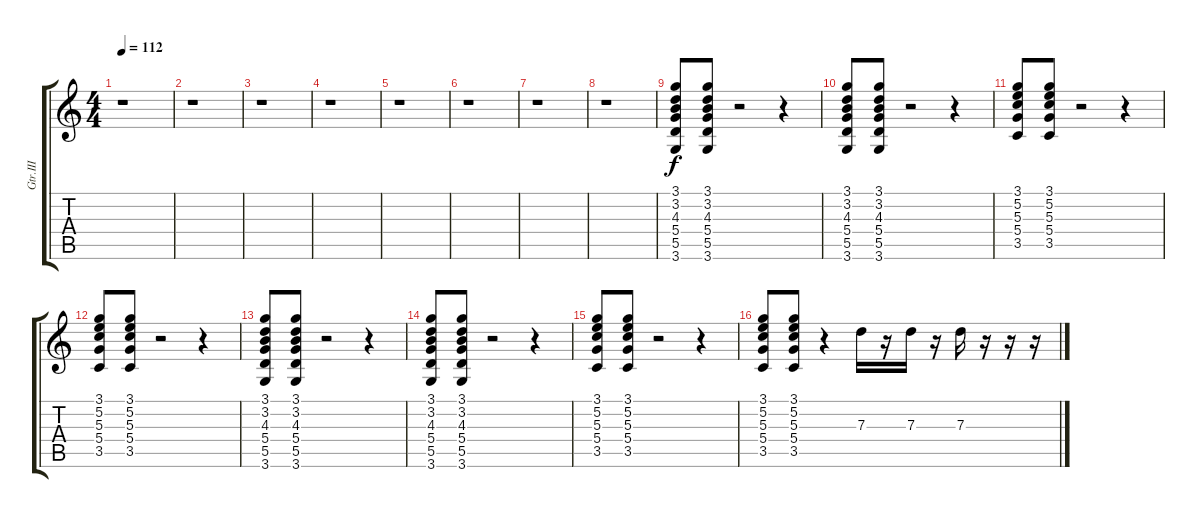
\track ("Gtr.III" "Gtr.III") {instrument distortionguitar}
\staff {score tabs}
\tuning (E4 B3 G3 D3 A2 E2) {hide}
\ts (4 4)
\tempo 112
\clef g2
\ks c
r.1{dy f instrument distortionguitar} |
r.1 |
r.1 |
r.1 |
r.1 |
r.1 |
r.1 |
r.1 |
(3.1 3.2 4.3 5.4 5.5 3.6).8 (3.1 3.2 4.3 5.4 5.5 3.6).8 r.2 r.4 |
(3.1 3.2 4.3 5.4 5.5 3.6).8 (3.1 3.2 4.3 5.4 5.5 3.6).8 r.2 r.4 |
(3.1 5.2 5.3 5.4 3.5).8 (3.1 5.2 5.3 5.4 3.5).8 r.2 r.4 |
(3.1 5.2 5.3 5.4 3.5).8 (3.1 5.2 5.3 5.4 3.5).8 r.2 r.4 |
(3.1 3.2 4.3 5.4 5.5 3.6).8 (3.1 3.2 4.3 5.4 5.5 3.6).8 r.2 r.4 |
(3.1 3.2 4.3 5.4 5.5 3.6).8 (3.1 3.2 4.3 5.4 5.5 3.6).8 r.2 r.4 |
(3.1 5.2 5.3 5.4 3.5).8 (3.1 5.2 5.3 5.4 3.5).8 r.2 r.4 |
(3.1 5.2 5.3 5.4 3.5).8 (3.1 5.2 5.3 5.4 3.5).8 r.4 7.3.16 r.16 7.3.16 r.16 7.3{ss}.16 r.16 r.16 r.16
